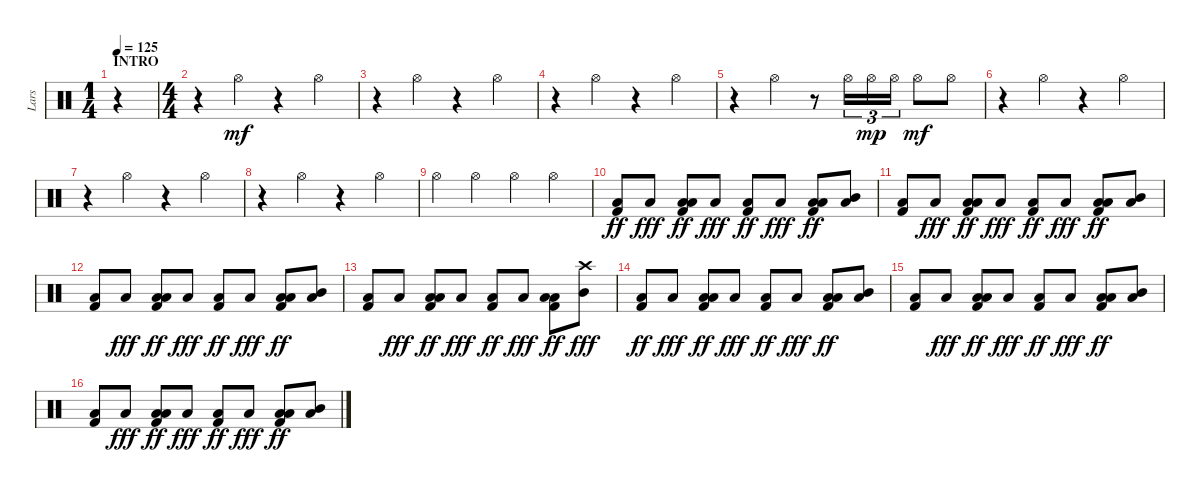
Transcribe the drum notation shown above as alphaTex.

\track ("Lars" "Lars") {instrument percussion}
\staff {score}
\articulation defaults
\ts (1 4)
\section ("" "INTRO")
\tempo 125
\clef neutral
\ks c
r.4{dy mf} |
\ts (4 4)
r.4 "Hi-Hat (open)".4 r.4 "Hi-Hat (open)".4 |
r.4 "Hi-Hat (open)".4 r.4 "Hi-Hat (open)".4 |
r.4 "Hi-Hat (open)".4 r.4 "Hi-Hat (open)".4 |
r.4 "Hi-Hat (open)".4 r.8 "Hi-Hat (open)".16{tu (3 2)} "Hi-Hat (open)".16{tu (3 2) dy mp} "Hi-Hat (open)".16{tu (3 2)} "Hi-Hat (open)".8{dy mf} "Hi-Hat (open)".8 |
r.4 "Hi-Hat (open)".4 r.4 "Hi-Hat (open)".4 |
r.4 "Hi-Hat (open)".4 r.4 "Hi-Hat (open)".4 |
r.4 "Hi-Hat (open)".4 r.4 "Hi-Hat (open)".4 |
"Hi-Hat (open)".4 "Hi-Hat (open)".4 "Hi-Hat (open)".4 "Hi-Hat (open)".4 |
("Low Floor Tom (hit)" "Kick (hit) 2").8{dy ff} "Low Floor Tom (hit)".8{dy fff} ("Low Tom (hit)" "Low Floor Tom (hit)" "Kick (hit) 2").8{dy ff} "Low Floor Tom (hit)".8{dy fff} ("Low Floor Tom (hit)" "Kick (hit) 2").8{dy ff} "Low Floor Tom (hit)".8{dy fff} ("Low Tom (hit)" "Low Floor Tom (hit)" "Kick (hit) 2").8{dy ff} ("Mid Tom (hit)" "Low Floor Tom (hit)").8 |
("Low Floor Tom (hit)" "Kick (hit) 2").8 "Low Floor Tom (hit)".8{dy fff} ("Low Tom (hit)" "Low Floor Tom (hit)" "Kick (hit) 2").8{dy ff} "Low Floor Tom (hit)".8{dy fff} ("Low Floor Tom (hit)" "Kick (hit) 2").8{dy ff} "Low Floor Tom (hit)".8{dy fff} ("Low Tom (hit)" "Low Floor Tom (hit)" "Kick (hit) 2").8{dy ff} ("Mid Tom (hit)" "Low Floor Tom (hit)").8 |
("Low Floor Tom (hit)" "Kick (hit) 2").8 "Low Floor Tom (hit)".8{dy fff} ("Low Tom (hit)" "Low Floor Tom (hit)" "Kick (hit) 2").8{dy ff} "Low Floor Tom (hit)".8{dy fff} ("Low Floor Tom (hit)" "Kick (hit) 2").8{dy ff} "Low Floor Tom (hit)".8{dy fff} ("Low Tom (hit)" "Low Floor Tom (hit)" "Kick (hit) 2").8{dy ff} ("Mid Tom (hit)" "Low Floor Tom (hit)").8 |
("Low Floor Tom (hit)" "Kick (hit) 2").8 "Low Floor Tom (hit)".8{dy fff} ("Low Tom (hit)" "Low Floor Tom (hit)" "Kick (hit) 2").8{dy ff} "Low Floor Tom (hit)".8{dy fff} ("Low Floor Tom (hit)" "Kick (hit) 2").8{dy ff} "Low Floor Tom (hit)".8{dy fff} ("Low Tom (hit)" "Low Floor Tom (hit)" "Kick (hit) 2").8{dy ff} ("Crash high (hit)" "Mid Tom (hit)").8{dy fff} |
("Low Floor Tom (hit)" "Kick (hit) 2").8{dy ff} "Low Floor Tom (hit)".8{dy fff} ("Low Tom (hit)" "Low Floor Tom (hit)" "Kick (hit) 2").8{dy ff} "Low Floor Tom (hit)".8{dy fff} ("Low Floor Tom (hit)" "Kick (hit) 2").8{dy ff} "Low Floor Tom (hit)".8{dy fff} ("Low Tom (hit)" "Low Floor Tom (hit)" "Kick (hit) 2").8{dy ff} ("Mid Tom (hit)" "Low Floor Tom (hit)").8 |
("Low Floor Tom (hit)" "Kick (hit) 2").8 "Low Floor Tom (hit)".8{dy fff} ("Low Tom (hit)" "Low Floor Tom (hit)" "Kick (hit) 2").8{dy ff} "Low Floor Tom (hit)".8{dy fff} ("Low Floor Tom (hit)" "Kick (hit) 2").8{dy ff} "Low Floor Tom (hit)".8{dy fff} ("Low Tom (hit)" "Low Floor Tom (hit)" "Kick (hit) 2").8{dy ff} ("Mid Tom (hit)" "Low Floor Tom (hit)").8 |
("Low Floor Tom (hit)" "Kick (hit) 2").8 "Low Floor Tom (hit)".8{dy fff} ("Low Tom (hit)" "Low Floor Tom (hit)" "Kick (hit) 2").8{dy ff} "Low Floor Tom (hit)".8{dy fff} ("Low Floor Tom (hit)" "Kick (hit) 2").8{dy ff} "Low Floor Tom (hit)".8{dy fff} ("Low Tom (hit)" "Low Floor Tom (hit)" "Kick (hit) 2").8{dy ff} ("Mid Tom (hit)" "Low Floor Tom (hit)").8
